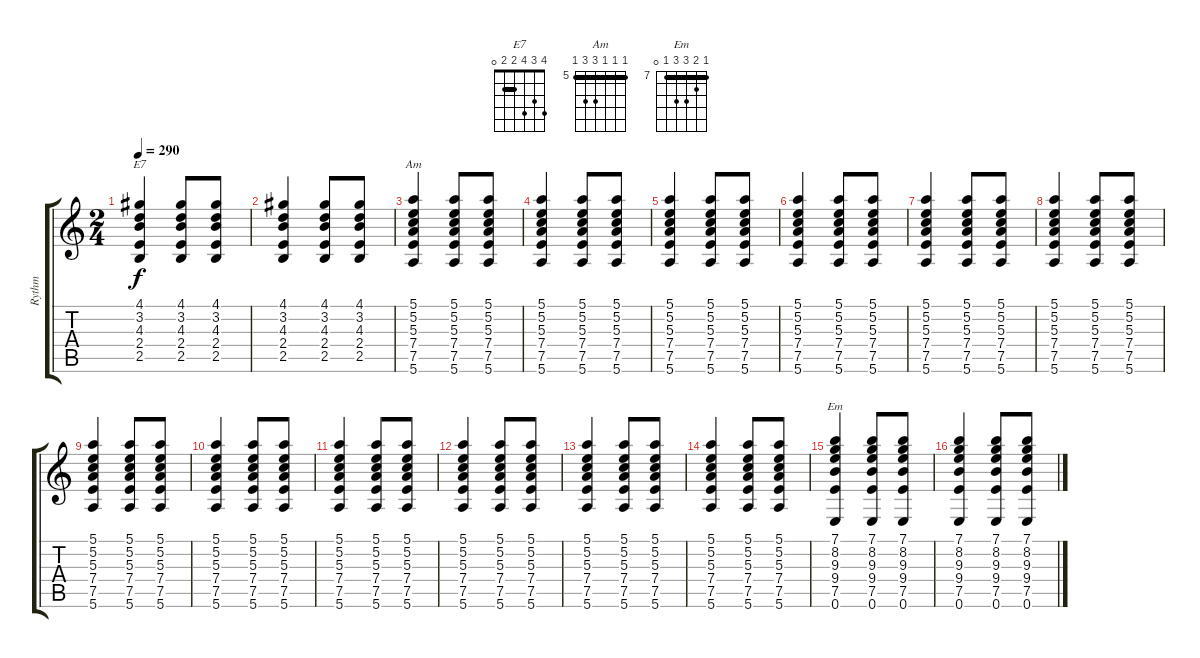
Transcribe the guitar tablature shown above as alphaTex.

\track ("Rythm" "Rythm") {instrument acousticguitarsteel}
\staff {score tabs}
\tuning (E4 B3 G3 D3 A2 E2) {hide}
\chord ("E7" 4 3 4 2 2 0) {barre 2}
\chord ("Am" 5 5 5 7 7 5) {firstfret 5 barre 5}
\chord ("Em" 7 8 9 9 7 0) {firstfret 7 barre 7}
\ts (2 4)
\tempo 290
\clef g2
\ks c
(4.1 3.2 4.3 2.4 2.5).4{ch "E7" dy f} (4.1 3.2 4.3 2.4 2.5).8 (4.1 3.2 4.3 2.4 2.5).8 |
(4.1 3.2 4.3 2.4 2.5).4 (4.1 3.2 4.3 2.4 2.5).8 (4.1 3.2 4.3 2.4 2.5).8 |
(5.1 5.2 5.3 7.4 7.5 5.6).4{ch "Am"} (5.1 5.2 5.3 7.4 7.5 5.6).8 (5.1 5.2 5.3 7.4 7.5 5.6).8 |
(5.1 5.2 5.3 7.4 7.5 5.6).4 (5.1 5.2 5.3 7.4 7.5 5.6).8 (5.1 5.2 5.3 7.4 7.5 5.6).8 |
(5.1 5.2 5.3 7.4 7.5 5.6).4 (5.1 5.2 5.3 7.4 7.5 5.6).8 (5.1 5.2 5.3 7.4 7.5 5.6).8 |
(5.1 5.2 5.3 7.4 7.5 5.6).4 (5.1 5.2 5.3 7.4 7.5 5.6).8 (5.1 5.2 5.3 7.4 7.5 5.6).8 |
(5.1 5.2 5.3 7.4 7.5 5.6).4 (5.1 5.2 5.3 7.4 7.5 5.6).8 (5.1 5.2 5.3 7.4 7.5 5.6).8 |
(5.1 5.2 5.3 7.4 7.5 5.6).4 (5.1 5.2 5.3 7.4 7.5 5.6).8 (5.1 5.2 5.3 7.4 7.5 5.6).8 |
(5.1 5.2 5.3 7.4 7.5 5.6).4 (5.1 5.2 5.3 7.4 7.5 5.6).8 (5.1 5.2 5.3 7.4 7.5 5.6).8 |
(5.1 5.2 5.3 7.4 7.5 5.6).4 (5.1 5.2 5.3 7.4 7.5 5.6).8 (5.1 5.2 5.3 7.4 7.5 5.6).8 |
(5.1 5.2 5.3 7.4 7.5 5.6).4 (5.1 5.2 5.3 7.4 7.5 5.6).8 (5.1 5.2 5.3 7.4 7.5 5.6).8 |
(5.1 5.2 5.3 7.4 7.5 5.6).4 (5.1 5.2 5.3 7.4 7.5 5.6).8 (5.1 5.2 5.3 7.4 7.5 5.6).8 |
(5.1 5.2 5.3 7.4 7.5 5.6).4 (5.1 5.2 5.3 7.4 7.5 5.6).8 (5.1 5.2 5.3 7.4 7.5 5.6).8 |
(5.1 5.2 5.3 7.4 7.5 5.6).4 (5.1 5.2 5.3 7.4 7.5 5.6).8 (5.1 5.2 5.3 7.4 7.5 5.6).8 |
(7.1 8.2 9.3 9.4 7.5 0.6).4{ch "Em"} (7.1 8.2 9.3 9.4 7.5 0.6).8 (7.1 8.2 9.3 9.4 7.5 0.6).8 |
(7.1 8.2 9.3 9.4 7.5 0.6).4 (7.1 8.2 9.3 9.4 7.5 0.6).8 (7.1 8.2 9.3 9.4 7.5 0.6).8
